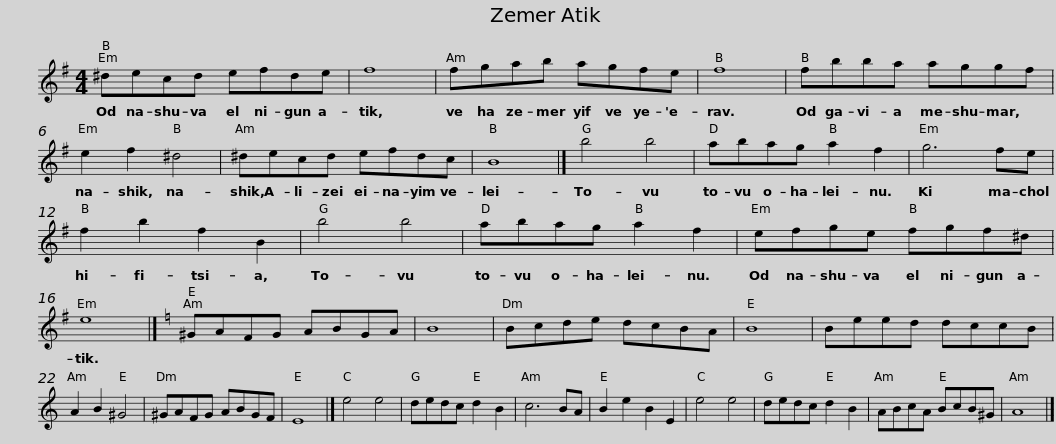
X:1
L:1/8
M:4/4
I:linebreak $
K:Emin
V:1 treble
V:1
 ^decd efde | f8 | fgab agfe | f8 | fbba aggf |$ %5
 e2 f2 ^d4 | ^decd efdc | B8 |] b4 b4 | abag a2 f2 | %10
 g6 fe |$ f2 b2 f2 B2 | b4 b4 | abag a2 f2 | efge fgf^d | %15
 e8 |][K:Amin] ^GAFG ABGA | B8 |$ Bcde dcBA | B8 | %20
 Beed dccB | A2 B2 ^G4 | ^GAFG ABGF | E8 |] e4 e4 | %25
 dedc d2 B2 | c6 BA |$ B2 e2 B2 E2 | e4 e4 | dedc d2 B2 | %30
 ABcA BcB^G | A8 |] %32
